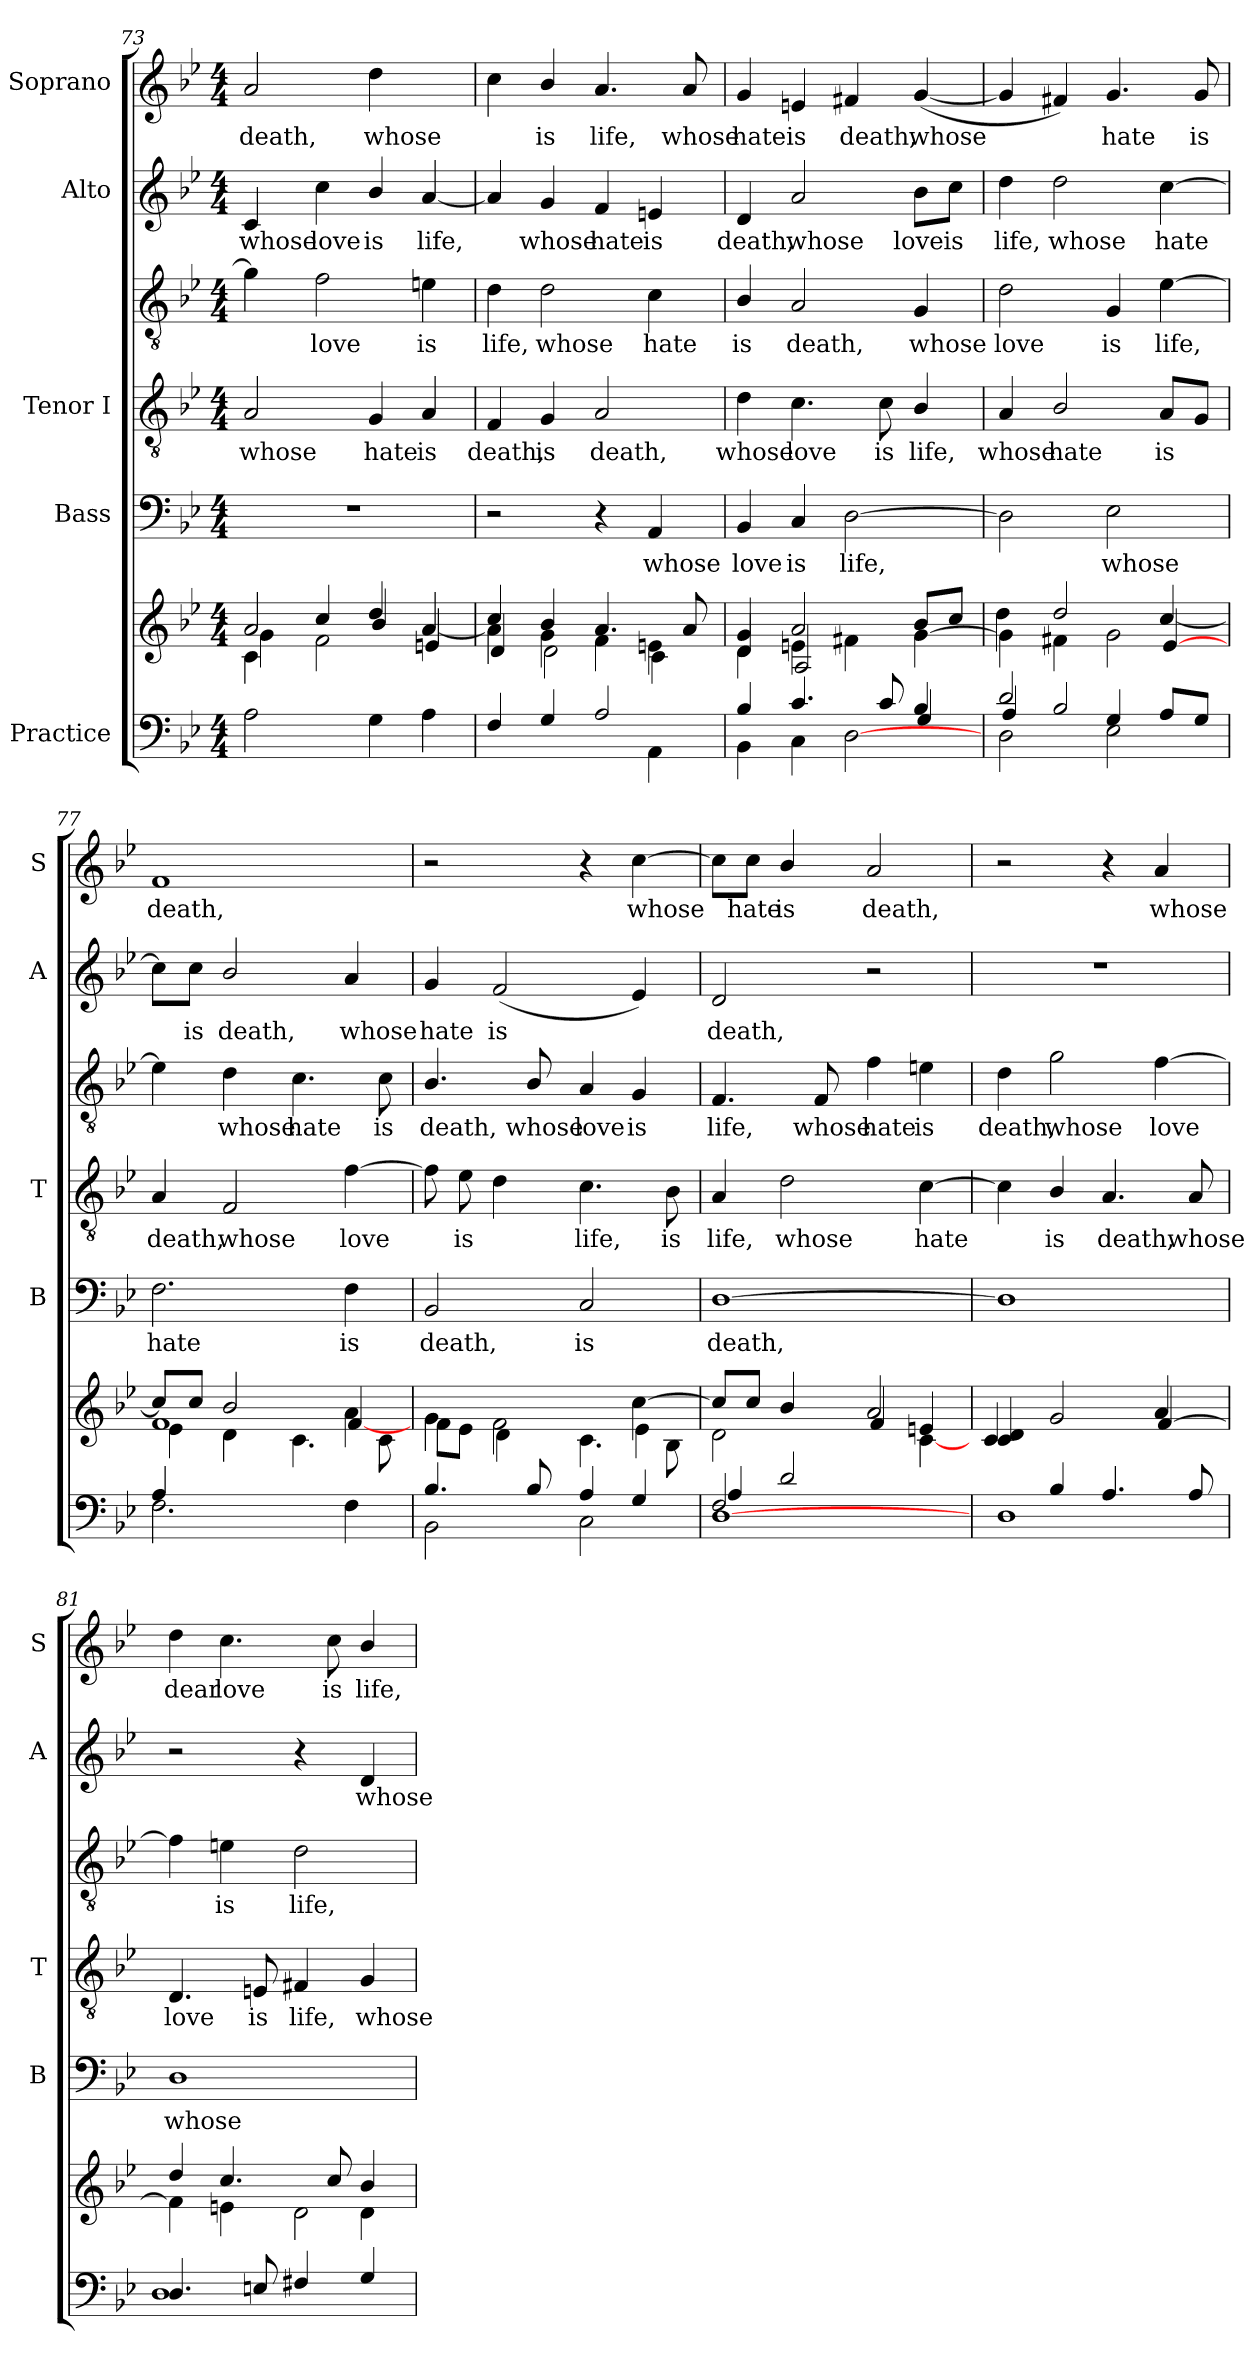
**kern	**kern	**kern	**text	**kern	**text	**kern	**text	**kern	**text	**kern	**text
*part5	*part5	*part4	*part4	*part3	*part3	*part3	*part3	*part2	*part2	*part1	*part1
*staff7	*staff6	*staff5	*staff5	*staff4	*staff4	*staff3	*staff3	*staff2	*staff2	*staff1	*staff1
*I"Practice	*	*I"Bass	*	*I"Tenor I	*	*	*	*I"Alto	*	*I"Soprano	*
*	*	*I'B	*	*I'T	*	*	*	*I'A	*	*I'S	*
*clefF4	*clefG2	*clefF4	*	*clefGv2	*	*clefGv2	*	*clefG2	*	*clefG2	*
*k[b-e-]	*k[b-e-]	*k[b-e-]	*	*k[b-e-]	*	*k[b-e-]	*	*k[b-e-]	*	*k[b-e-]	*
*B-:	*B-:	*B-:	*	*B-:	*	*B-:	*	*B-:	*	*B-:	*
*M4/4	*M4/4	*M4/4	*	*M4/4	*	*M4/4	*	*M4/4	*	*M4/4	*
=73	=73	=73	=73	=73	=73	=73	=73	=73	=73	=73	=73
*^	*^	*	*	*	*	*	*	*	*	*	*
*	*	*	*^	*	*	*	*	*	*	*	*	*	*
!	!	!	!	!	!	!	!	!LO:LY:b	!	!	!	!LO:LY:b	!	!LO:LY:b
2A\	1ryy	2a/	4c\	4g\	1r	.	2A/	whose	4g\]	.	4c/	whose	2a/	death,
!	!	!	!	!	!	!	!	!	!	!LO:LY:b	!	!LO:LY:b	!	!
.	.	.	4cc/	2f\	.	.	.	.	2f\	love	4cc\	love	.	.
!	!	!	!	!	!	!	!	!LO:LY:b	!	!	!	!LO:LY:b	!	!LO:LY:b
4G\	.	4dd/	4b-/	.	.	.	4G/	hate	.	.	4b-/	is	4dd\	whose
!	!	!	!	!	!	!	!	!LO:LY:b	!	!LO:LY:b	!	!LO:LY:b	!	!
4A\	.	4ryy	[>4a/	4en/	.	.	4A/	is	4en\	is	[4a/	life,	4ryy	.
!!LO:LB:g=z
=74	=74	=74	=74	=74	=74	=74	=74	=74	=74	=74	=74	=74	=74	=74
!	!	!	!	!	!	!	!	!LO:LY:b	!	!LO:LY:b	!	!	!	!
4F/	2ryy	4cc/	4a\]	4d/	2r	.	4F/	death,	4d\	life,	4a/]	.	4cc\	.
!	!	!	!	!	!	!	!	!LO:LY:b	!	!LO:LY:b	!	!LO:LY:b	!	!LO:LY:b
4G/	.	4b-/	4g\	2d\	.	.	4G/	is	2d\	whose	4g/	whose	4b-/	is
!	!	!	!	!	!	!	!	!LO:LY:b	!	!	!	!LO:LY:b	!	!LO:LY:b
2A/	4ryy	4.a/	4f\	.	4r	.	2A/	death,	.	.	4f/	hate	4.a/	life,
!	!	!	!	!	!	!LO:LY:b	!	!	!	!LO:LY:b	!	!LO:LY:b	!	!
.	4AA\	.	4en\	4c\	4AA/	whose	.	.	4c\	hate	4en/	is	.	.
!	!	!	!	!	!	!	!	!	!	!	!	!	!	!LO:LY:b
.	.	8a/	.	.	.	.	.	.	.	.	.	.	8a/	whose
=75	=75	=75	=75	=75	=75	=75	=75	=75	=75	=75	=75	=75	=75	=75
*	*^	*	*	*^	*	*	*	*	*	*	*	*	*	*
!	!	!	!	!	!	!	!	!LO:LY:b	!	!LO:LY:b	!	!LO:LY:b	!	!LO:LY:b	!	!LO:LY:b
4ryy	4B-/	4BB-\	4g/	4d\	4d/	4ryy	4BB-/	love	4d\	whose	4B-/	is	4d/	death,	4g/	hate
!	!	!	!	!	!	!	!	!LO:LY:b	!	!LO:LY:b	!	!LO:LY:b	!	!LO:LY:b	!	!LO:LY:b
4.c/	2ryy	4C\	4en\	2a/	2.ryy	2A/	4C/	is	4.c\	love	2A/	death,	2a/	whose	4en/	is
!	!	!	!	!	!	!	!	!LO:LY:b	!	!	!	!	!	!	!	!LO:LY:b
.	.	[<2D\	4f#X\	.	.	.	[2D\	life,	.	.	.	.	.	.	4f#X/	death,
!	!	!	!	!	!	!	!	!	!	!LO:LY:b	!	!	!	!	!	!
8c/	.	.	.	.	.	.	.	.	8c\	is	.	.	.	.	.	.
!	!	!	!	!	!	!	!	!	!	!LO:LY:b	!	!LO:LY:b	!	!LO:LY:b	!	!LO:LY:b
4B-/	4G/	.	[<4g\	8b-/L	.	4ryy	.	.	4B-/	life,	4G/	whose	8b-\L	love	(<[4g/	whose
!	!	!	!	!	!	!	!	!	!	!	!	!	!	!LO:LY:b	!	!
.	.	.	.	8cc/J	.	.	.	.	.	.	.	.	8cc\J	is	.	.
*	*	*	*	*	*v	*v	*	*	*	*	*	*	*	*	*	*
=76	=76	=76	=76	=76	=76	=76	=76	=76	=76	=76	=76	=76	=76	=76	=76
!	!	!	!	!	!	!	!	!	!LO:LY:b	!	!LO:LY:b	!	!LO:LY:b	!	!
2d/	4A/	2D\	4g\]	4dd\	2.ryy	2D\]	.	4A/	whose	2d\	love	4dd\	life,	4g/]	.
!	!	!	!	!	!	!	!	!	!LO:LY:b	!	!	!	!LO:LY:b	!	!
.	2B-/	.	4f#X\	2dd/	.	.	.	2B-/	hate	.	.	2dd\	whose	4f#X/)	.
!	!	!	!	!	!	!	!LO:LY:b	!	!	!	!LO:LY:b	!	!	!	!LO:LY:b
4G/	.	2E-\	2g\	.	.	2E-\	whose	.	.	4G/	is	.	.	4.g/	hate
!	!	!	!	!	!	!	!	!	!LO:LY:b	!	!LO:LY:b	!	!LO:LY:b	!	!
4ryy	8A/L	.	.	[>4cc/	[>4e-/	.	.	8A/L	is	[4e-\	life,	[4cc\	hate	.	.
!	!	!	!	!	!	!	!	!	!	!	!	!	!	!	!LO:LY:b
.	8G/J	.	.	.	.	.	.	8G/J	.	.	.	.	.	8g/	is
*	*v	*v	*	*	*	*	*	*	*	*	*	*	*	*	*
=77	=77	=77	=77	=77	=77	=77	=77	=77	=77	=77	=77	=77	=77	=77
*	*	*	*	*^	*	*	*	*	*	*	*	*	*	*
!	!	!	!	!	!	!	!LO:LY:b	!	!LO:LY:b	!	!	!	!	!	!LO:LY:b
4A/	2.F\	1f	8cc/L]	4e-\	2.ryy	2.F\	hate	4A/	death,	4e-\]	.	8cc\L]	.	1f	death,
!	!	!	!	!	!	!	!	!	!	!	!	!	!LO:LY:b	!	!
.	.	.	8cc/J	.	.	.	.	.	.	.	.	8cc\J	is	.	.
!	!	!	!	!	!	!	!	!	!LO:LY:b	!	!LO:LY:b	!	!LO:LY:b	!	!
2F\yy	.	.	2b-/	4d\	.	.	.	2F/	whose	4d\	whose	2b-/	death,	.	.
!	!	!	!	!	!	!	!	!	!	!	!LO:LY:b	!	!	!	!
.	.	.	.	4.c\	.	.	.	.	.	4.c\	hate	.	.	.	.
!	!	!	!	!	!	!	!LO:LY:b	!	!LO:LY:b	!	!	!	!LO:LY:b	!	!
4ryy	4F\	.	4a\	.	[>4f/	4F\	is	[4f\	love	.	.	4a/	whose	.	.
!	!	!	!	!	!	!	!	!	!	!	!LO:LY:b	!	!	!	!
.	.	.	.	8c\	.	.	.	.	.	8c\	is	.	.	.	.
*	*	*	*	*v	*v	*	*	*	*	*	*	*	*	*	*
!!LO:PB:g=z
=78	=78	=78	=78	=78	=78	=78	=78	=78	=78	=78	=78	=78	=78	=78
!	!	!	!	!	!	!LO:LY:b	!	!	!	!LO:LY:b	!	!LO:LY:b	!	!
4.B-/	2BB-\	2ryy	4g\	8f\L	2BB-/	death,	8f\]	.	4.B-/	death,	4g/	hate	2r	.
!	!	!	!	!	!	!	!	!LO:LY:b	!	!	!	!	!	!
.	.	.	.	8e-\J	.	.	8e-\	is	.	.	.	.	.	.
!	!	!	!	!	!	!	!	!	!	!	!	!LO:LY:b	!	!
.	.	.	2f\	4d\	.	.	4d\	.	.	.	(<2f/	is	.	.
!	!	!	!	!	!	!	!	!	!	!LO:LY:b	!	!	!	!
8B-/	.	.	.	.	.	.	.	.	8B-/	whose	.	.	.	.
!	!	!	!	!	!	!LO:LY:b	!	!LO:LY:b	!	!LO:LY:b	!	!	!	!
4A/	2C\	4ryy	.	4.c\	2C/	is	4.c\	life,	4A/	love	.	.	4r	.
!	!	!	!	!	!	!	!	!	!	!LO:LY:b	!	!	!	!LO:LY:b
4G/	.	[<4cc\	4e-\	.	.	.	.	.	4G/	is	4e-/)	.	[4cc\	whose
!	!	!	!	!	!	!	!	!LO:LY:b	!	!	!	!	!	!
.	.	.	.	8B-\	.	.	8B-\	is	.	.	.	.	.	.
=79	=79	=79	=79	=79	=79	=79	=79	=79	=79	=79	=79	=79	=79	=79
*	*^	*	*	*^	*	*	*	*	*	*	*	*	*	*
!	!	!	!	!	!	!	!	!LO:LY:b	!	!LO:LY:b	!	!LO:LY:b	!	!LO:LY:b	!	!
2F/	4A/	[1D	8cc/L]	2d\	2ryy	2.ryy	[1D	death,	4A/	life,	4.F/	life,	2d/	death,	8cc\L]	.
!	!	!	!	!	!	!	!	!	!	!	!	!	!	!	!	!LO:LY:b
.	.	.	8cc/J	.	.	.	.	.	.	.	.	.	.	.	8cc\J	hate
!	!	!	!	!	!	!	!	!	!	!LO:LY:b	!	!	!	!	!	!LO:LY:b
.	2d/	.	4b-/	.	.	.	.	.	2d\	whose	.	.	.	.	4b-/	is
!	!	!	!	!	!	!	!	!	!	!	!	!LO:LY:b	!	!	!	!
.	.	.	.	.	.	.	.	.	.	.	8F/	whose	.	.	.	.
!	!	!	!	!	!	!	!	!	!	!	!	!LO:LY:b	!	!	!	!LO:LY:b
2ryy	.	.	2a/	2ryy	4f/	.	.	.	.	.	4f\	hate	2r	.	2a/	death,
!	!	!	!	!	!	!	!	!	!	!LO:LY:b	!	!LO:LY:b	!	!	!	!
.	4ryy	.	.	.	4en/	[<4c\	.	.	[4c\	hate	4en\	is	.	.	.	.
*	*v	*v	*	*	*	*	*	*	*	*	*	*	*	*	*	*
=80	=80	=80	=80	=80	=80	=80	=80	=80	=80	=80	=80	=80	=80	=80	=80
!	!	!	!	!	!	!	!	!	!	!	!LO:LY:b	!	!	!	!
4ryy	1D	2ryy	1ryy	4c/ 4d/	4c/	1D]	.	4c\]	.	4d\	death,	1r	.	2r	.
!	!	!	!	!	!	!	!	!	!LO:LY:b	!	!LO:LY:b	!	!	!	!
4B-/	.	.	.	2g/	2.ryy	.	.	4B-/	is	2g\	whose	.	.	.	.
!	!	!	!	!	!	!	!	!	!LO:LY:b	!	!	!	!	!	!
4.A/	.	4ryy	.	.	.	.	.	4.A/	death,	.	.	.	.	4r	.
!	!	!	!	!	!	!	!	!	!	!	!LO:LY:b	!	!	!	!LO:LY:b
.	.	4a/	.	[4f/	.	.	.	.	.	[4f\	love	.	.	4a/	whose
!	!	!	!	!	!	!	!	!	!LO:LY:b	!	!	!	!	!	!
8A/	.	.	.	.	.	.	.	8A/	whose	.	.	.	.	.	.
*	*	*	*	*v	*v	*	*	*	*	*	*	*	*	*	*
=81	=81	=81	=81	=81	=81	=81	=81	=81	=81	=81	=81	=81	=81	=81
!	!	!	!	!	!	!LO:LY:b	!	!LO:LY:b	!	!	!	!	!	!LO:LY:b
4.D/	1D	4dd/	2ryy	4f\]	1D	whose	4.D/	love	4f\]	.	2r	.	4dd\	dear
!	!	!	!	!	!	!	!	!	!	!LO:LY:b	!	!	!	!LO:LY:b
.	.	4.cc/	.	4en\	.	.	.	.	4en\	is	.	.	4.cc\	love
!	!	!	!	!	!	!	!	!LO:LY:b	!	!	!	!	!	!
8En/	.	.	.	.	.	.	8En/	is	.	.	.	.	.	.
!	!	!	!	!	!	!	!	!LO:LY:b	!	!LO:LY:b	!	!	!	!
4F#X/	.	.	4ryy	2d\	.	.	4F#X/	life,	2d\	life,	4r	.	.	.
!	!	!	!	!	!	!	!	!	!	!	!	!	!	!LO:LY:b
.	.	8cc/	.	.	.	.	.	.	.	.	.	.	8cc\	is
!	!	!	!	!	!	!	!	!LO:LY:b	!	!	!	!LO:LY:b	!	!LO:LY:b
4G/	.	4b-/	4d\	.	.	.	4G/	whose	.	.	4d/	whose	4b-/	life,
*v	*v	*	*	*	*	*	*	*	*	*	*	*	*	*
*	*v	*v	*v	*	*	*	*	*	*	*	*	*	*
=	=	=	=	=	=	=	=	=	=	=	=
*-	*-	*-	*-	*-	*-	*-	*-	*-	*-	*-	*-
